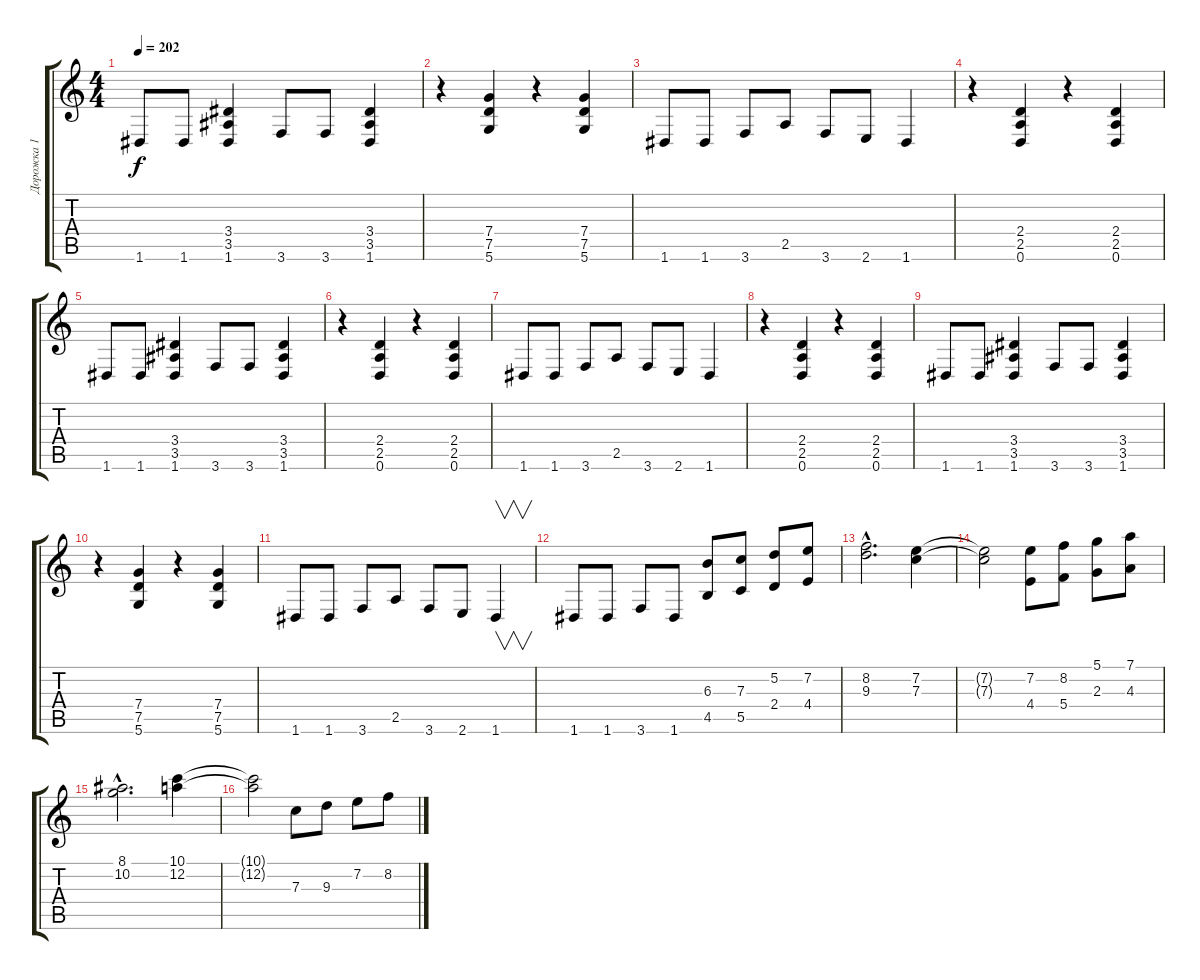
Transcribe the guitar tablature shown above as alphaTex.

\track ("Дорожка 1" "Дорожка 1") {instrument distortionguitar}
\staff {score tabs}
\tuning (D4 A3 F3 C3 G2 D2) {hide}
\ts (4 4)
\tempo 202
\clef g2
\ks c
1.6.8{dy f} 1.6.8 (3.4 3.5 1.6).4 3.6.8 3.6.8 (3.4 3.5 1.6).4 |
r.4 (7.4 7.5 5.6).4 r.4 (7.4 7.5 5.6).4 |
1.6.8 1.6.8 3.6.8 2.5.8 3.6.8 2.6.8 1.6.4 |
r.4 (2.4 2.5 0.6).4 r.4 (2.4 2.5 0.6).4 |
1.6.8 1.6.8 (3.4 3.5 1.6).4 3.6.8 3.6.8 (3.4 3.5 1.6).4 |
r.4 (2.4 2.5 0.6).4 r.4 (2.4 2.5 0.6).4 |
1.6.8 1.6.8 3.6.8 2.5.8 3.6.8 2.6.8 1.6.4 |
r.4 (2.4 2.5 0.6).4 r.4 (2.4 2.5 0.6).4 |
1.6.8 1.6.8 (3.4 3.5 1.6).4 3.6.8 3.6.8 (3.4 3.5 1.6).4 |
r.4 (7.4 7.5 5.6).4 r.4 (7.4 7.5 5.6).4 |
1.6.8 1.6.8 3.6.8 2.5.8 3.6.8 2.6.8 1.6.4{v} |
1.6.8 1.6.8 3.6.8 1.6.8 (6.3 4.5).8 (7.3 5.5).8 (5.2 2.4).8 (7.2 4.4).8 |
(8.2{hac} 9.3{hac}).2{d} (7.2 7.3).4 |
(7.2{t} 7.3{t}).2 (7.2 4.4).8 (8.2 5.4).8 (5.1 2.3).8 (7.1 4.3).8 |
(8.1{hac} 10.2{hac}).2{d} (10.1 12.2).4 |
(10.1{t} 12.2{t}).2 7.3.8 9.3.8 7.2.8 8.2.8
